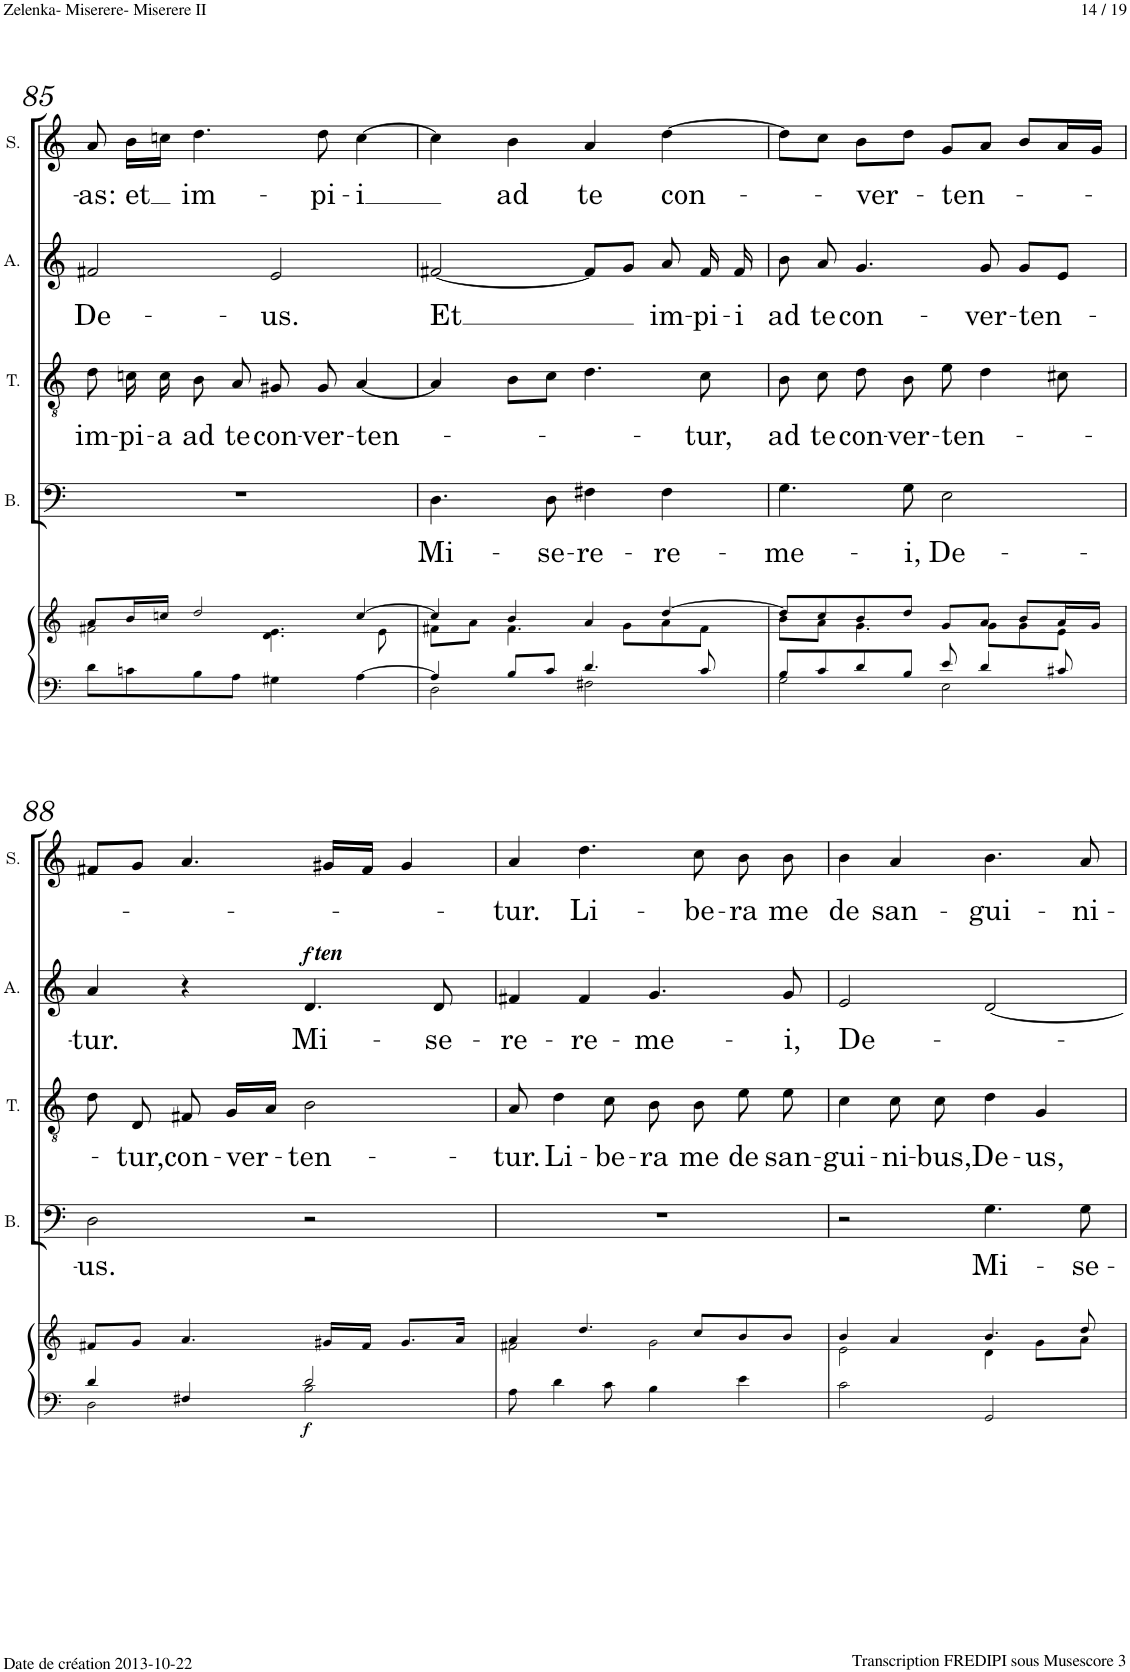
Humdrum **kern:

**kern	**kern	**dynam	**kern	**text	**kern	**text	**kern	**text	**dynam	**kern	**text
*part5	*part5	*part5	*part4	*part4	*part3	*part3	*part2	*part2	*part2	*part1	*part1
*staff6	*staff5	*staff5/6	*staff4	*staff4	*staff3	*staff3	*staff2	*staff2	*staff2	*staff1	*staff1
*I"Piano	*	*	*I"Basse	*	*I"Tenor	*	*I"Alto	*	*	*I"Soprano	*
*I'Pno	*	*	*I'B.	*	*I'T.	*	*I'A.	*	*	*I'S.	*
!!LO:PB:g=z
*clefF4	*clefG2	*	*clefF4	*	*clefGv2	*	*clefG2	*	*	*clefG2	*
*k[]	*k[]	*	*k[]	*	*k[]	*	*k[]	*	*	*k[]	*
*M4/4	*M4/4	*	*M4/4	*	*M4/4	*	*M4/4	*	*	*M4/4	*
*met(c)	*met(c)	*	*met(c)	*	*met(c)	*	*met(c)	*	*	*met(c)	*
=85	=85	=85	=85	=85	=85	=85	=85	=85	=85	=85	=85
*	*^	*	*	*	*	*	*	*	*	*	*
!	!	!	!	!	!	!	!LO:LY:b	!	!LO:LY:b	!	!	!LO:LY:b
8d\L	8a/L	2f#X\	.	1r	.	8d\	im-	2f#X/	De-	.	8a/	-as:
!	!	!	!	!	!	!	!LO:LY:b	!	!	!	!	!LO:LY:b
8cn\	16b/L	.	.	.	.	16cn\	-pi-	.	.	.	16b\LL	et
!	!	!	!	!	!	!	!LO:LY:b	!	!	!	!	!
.	16ccn/JJ	.	.	.	.	16c\	-a	.	.	.	16ccn\JJ	.
!	!	!	!	!	!	!	!LO:LY:b	!	!	!	!	!LO:LY:b
8B\	2dd/	.	.	.	.	8B\	ad	.	.	.	4.dd\	im-
!	!	!	!	!	!	!	!LO:LY:b	!	!	!	!	!
8A\J	.	.	.	.	.	8A/	te	.	.	.	.	.
!	!	!	!	!	!	!	!LO:LY:b	!	!LO:LY:b	!	!	!
4G#X\	.	4.d\ 4.e\	.	.	.	8G#X/	con-	2e/	-us.	.	.	.
!	!	!	!	!	!	!	!LO:LY:b	!	!	!	!	!LO:LY:b
.	.	.	.	.	.	8G#/	-ver-	.	.	.	8dd\	-pi-
!	!	!	!	!	!	!	!LO:LY:b	!	!	!	!	!LO:LY:b
[4A\	[4cc/	.	.	.	.	[4A/	-ten-	.	.	.	[4cc\	-i
.	.	8e\	.	.	.	.	.	.	.	.	.	.
=86	=86	=86	=86	=86	=86	=86	=86	=86	=86	=86	=86	=86
*^	*	*	*	*	*	*	*	*	*	*	*	*
!	!	!	!	!	!	!LO:LY:b	!	!	!	!LO:LY:b	!	!	!
4A/]	2D\	4cc/]	8f#X\L	.	4.D\	Mi-	4A/]	.	[2f#X/	Et	.	4cc\]	.
.	.	.	8a\J	.	.	.	.	.	.	.	.	.	.
!	!	!	!	!	!	!	!	!	!	!	!	!	!LO:LY:b
8B/L	.	4b/	4.f#\	.	.	.	8B\L	.	.	.	.	4b\	ad
!	!	!	!	!	!	!LO:LY:b	!	!	!	!	!	!	!
8c/J	.	.	.	.	8D\	-se-	8c\J	.	.	.	.	.	.
!	!	!	!	!	!	!LO:LY:b	!	!	!	!	!	!	!LO:LY:b
4.d/	2F#X\	4a/	.	.	4F#X\	-re-	4.d\	.	8f#/L]	.	.	4a/	te
.	.	.	8g\L	.	.	.	.	.	8g/J	.	.	.	.
!	!	!	!	!	!	!LO:LY:b	!	!	!	!LO:LY:b	!	!	!LO:LY:b
.	.	[4dd/	8a\	.	4F#\	-re-	.	.	8a/	im-	.	[4dd\	con-
!	!	!	!	!	!	!	!	!LO:LY:b	!	!LO:LY:b	!	!	!
8c/	.	.	8f#\J	.	.	.	8c\	-tur,	16f#/	-pi-	.	.	.
!	!	!	!	!	!	!	!	!	!	!LO:LY:b	!	!	!
.	.	.	.	.	.	.	.	.	16f#/	-i	.	.	.
=87	=87	=87	=87	=87	=87	=87	=87	=87	=87	=87	=87	=87	=87
!	!	!	!	!	!	!LO:LY:b	!	!LO:LY:b	!	!LO:LY:b	!	!	!
8B/L	2G\	8dd/L]	8b\L	.	4.G\	-me-	8B\	ad	8b\	ad	.	8dd\L]	.
!	!	!	!	!	!	!	!	!LO:LY:b	!	!LO:LY:b	!	!	!
8c/	.	8cc/	8a\J	.	.	.	8c\	te	8a/	te	.	8cc\J	.
!	!	!	!	!	!	!	!	!LO:LY:b	!	!LO:LY:b	!	!	!LO:LY:b
8d/	.	8b/	4.g\	.	.	.	8d\	con-	4.g/	con-	.	8b\L	-ver-
!	!	!	!	!	!	!LO:LY:b	!	!LO:LY:b	!	!	!	!	!
8B/J	.	8dd/J	.	.	8G\	-i,	8B\	-ver-	.	.	.	8dd\J	.
!	!	!	!	!	!	!LO:LY:b	!	!LO:LY:b	!	!	!	!	!LO:LY:b
8e/	2E\	8g/L	.	.	2E\	De-	8e\	-ten-	.	.	.	8g/L	-ten-
!	!	!	!	!	!	!	!	!	!	!LO:LY:b	!	!	!
4d/	.	8a/J	8g\L	.	.	.	4d\	.	8g/	-ver-	.	8a/J	.
!	!	!	!	!	!	!	!	!	!	!LO:LY:b	!	!	!
.	.	8b/L	8g\	.	.	.	.	.	8g/L	-ten-	.	8b/L	.
8c#X/	.	16a/L	8e\J	.	.	.	8c#X\	.	8e/J	.	.	16a/L	.
.	.	16g/JJ	.	.	.	.	.	.	.	.	.	16g/JJ	.
*	*	*v	*v	*	*	*	*	*	*	*	*	*	*
!!LO:LB:g=z
=88	=88	=88	=88	=88	=88	=88	=88	=88	=88	=88	=88	=88
!	!	!	!	!	!LO:LY:b	!	!	!	!LO:LY:b	!	!	!
4d/	2D\	8f#X/L	.	2D\	-us.	8d\	.	4a/	-tur.	.	8f#X/L	.
!	!	!	!	!	!	!	!LO:LY:b	!	!	!	!	!
.	.	8g/J	.	.	.	8D/	-tur,	.	.	.	8g/J	.
!	!	!	!	!	!	!	!LO:LY:b	!	!	!	!	!
4F#X/	.	4.a/	.	.	.	8F#X/	con-	4r	.	.	4.a/	.
!	!	!	!	!	!	!	!LO:LY:b	!	!	!	!	!
.	.	.	.	.	.	16G/LL	-ver-	.	.	.	.	.
.	.	.	.	.	.	16A/JJ	.	.	.	.	.	.
!	!	!	!LO:DY:b=2	!	!	!	!LO:LY:b	!	!LO:LY:b	!LO:DY:a	!	!
!	!	!	!	!	!	!	!	!	!	!LO:DY:n=1:a	!	!
2d/	2B\	.	f	2r	.	2B\	-ten-	4.d/	Mi-	f other-dynamics	.	.
.	.	16g#X/LL	.	.	.	.	.	.	.	.	16g#X/LL	.
.	.	16f#/JJ	.	.	.	.	.	.	.	.	16f#/JJ	.
.	.	8.g#/L	.	.	.	.	.	.	.	.	4g#/	.
!	!	!	!	!	!	!	!	!	!LO:LY:b	!	!	!
.	.	.	.	.	.	.	.	8d/	-se-	.	.	.
.	.	16a/Jk	.	.	.	.	.	.	.	.	.	.
*v	*v	*	*	*	*	*	*	*	*	*	*	*
=89	=89	=89	=89	=89	=89	=89	=89	=89	=89	=89	=89
*	*^	*	*	*	*	*	*	*	*	*	*
!	!	!	!	!	!	!	!LO:LY:b	!	!LO:LY:b	!	!	!LO:LY:b
8A\	4a/	2f#X\	.	1r	.	8A/	-tur.	4f#X/	-re-	.	4a/	-tur.
!	!	!	!	!	!	!	!LO:LY:b	!	!	!	!	!
4d\	.	.	.	.	.	4d\	Li-	.	.	.	.	.
!	!	!	!	!	!	!	!	!	!LO:LY:b	!	!	!LO:LY:b
.	4.dd/	.	.	.	.	.	.	4f#/	-re-	.	4.dd\	Li-
!	!	!	!	!	!	!	!LO:LY:b	!	!	!	!	!
8c\	.	.	.	.	.	8c\	-be-	.	.	.	.	.
!	!	!	!	!	!	!	!LO:LY:b	!	!LO:LY:b	!	!	!
4B\	.	2g\	.	.	.	8B\	-ra	4.g/	-me-	.	.	.
!	!	!	!	!	!	!	!LO:LY:b	!	!	!	!	!LO:LY:b
.	8cc/L	.	.	.	.	8B\	me	.	.	.	8cc\	-be-
!	!	!	!	!	!	!	!LO:LY:b	!	!	!	!	!LO:LY:b
4e\	8b/	.	.	.	.	8e\	de	.	.	.	8b\	-ra
!	!	!	!	!	!	!	!LO:LY:b	!	!LO:LY:b	!	!	!LO:LY:b
.	8b/J	.	.	.	.	8e\	san-	8g/	-i,	.	8b\	me
=90	=90	=90	=90	=90	=90	=90	=90	=90	=90	=90	=90	=90
!	!	!	!	!	!	!	!LO:LY:b	!	!LO:LY:b	!	!	!LO:LY:b
2c\	4b/	2e\	.	2r	.	4c\	-gui-	2e/	De-	.	4b\	de
!	!	!	!	!	!	!	!LO:LY:b	!	!	!	!	!LO:LY:b
.	4a/	.	.	.	.	8c\	-ni-	.	.	.	4a/	san-
!	!	!	!	!	!	!	!LO:LY:b	!	!	!	!	!
.	.	.	.	.	.	8c\	-bus,	.	.	.	.	.
!	!	!	!	!	!LO:LY:b	!	!LO:LY:b	!	!	!	!	!LO:LY:b
2GG/	4.b/	4d\	.	4.G\	Mi-	4d\	De-	[2d/	.	.	4.b\	-gui-
!	!	!	!	!	!	!	!LO:LY:b	!	!	!	!	!
.	.	8g\L	.	.	.	4G/	-us,	.	.	.	.	.
!	!	!	!	!	!LO:LY:b	!	!	!	!	!	!	!LO:LY:b
.	8dd/	8a\J	.	8G\	-se-	.	.	.	.	.	8a/	-ni-
*	*v	*v	*	*	*	*	*	*	*	*	*	*
=	=	=	=	=	=	=	=	=	=	=	=
*-	*-	*-	*-	*-	*-	*-	*-	*-	*-	*-	*-
